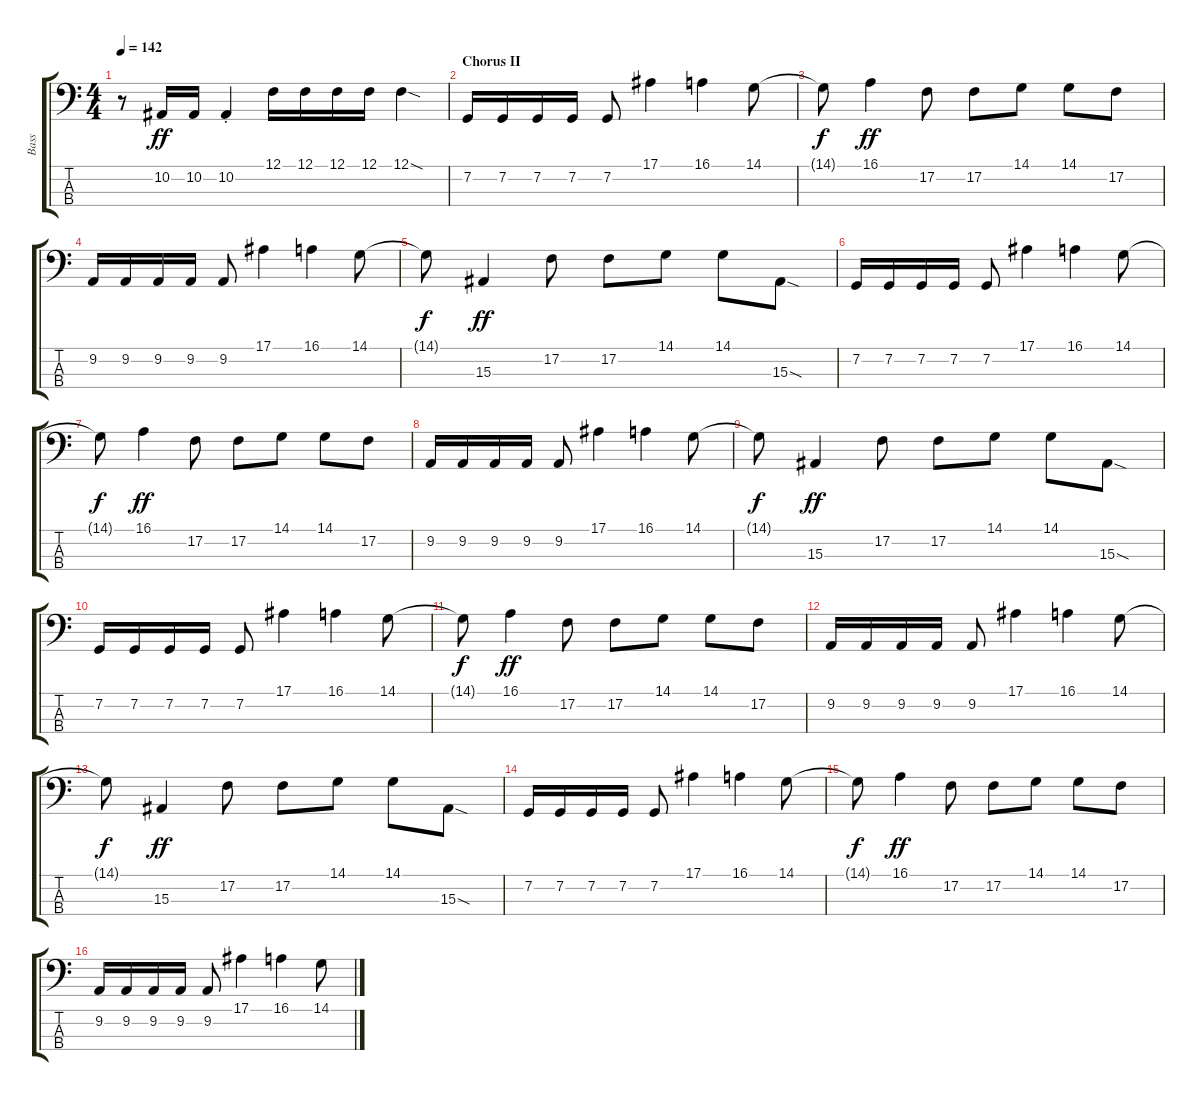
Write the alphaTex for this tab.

\track ("Bass" "Bass") {instrument electricbasspick}
\staff {score tabs}
\tuning (F1 C1 G0 D0) {hide}
\ts (4 4)
\tempo 142
\clef f4
\ks c
r.8{dy ff} 10.2.16 10.2.16 10.2{st}.4 12.1.16 12.1.16 12.1.16 12.1.16 12.1{sod}.4 |
\section ("" "Chorus II")
7.2.16 7.2.16 7.2.16 7.2.16 7.2.8 17.1.4 16.1.4 14.1.8 |
14.1{t}.8{dy f} 16.1.4{dy ff} 17.2.8 17.2.8 14.1.8 14.1.8 17.2.8 |
9.2.16 9.2.16 9.2.16 9.2.16 9.2.8 17.1.4 16.1.4 14.1.8 |
14.1{t}.8{dy f} 15.3.4{dy ff} 17.2.8 17.2.8 14.1.8 14.1.8 15.3{sod}.8 |
7.2.16 7.2.16 7.2.16 7.2.16 7.2.8 17.1.4 16.1.4 14.1.8 |
14.1{t}.8{dy f} 16.1.4{dy ff} 17.2.8 17.2.8 14.1.8 14.1.8 17.2.8 |
9.2.16 9.2.16 9.2.16 9.2.16 9.2.8 17.1.4 16.1.4 14.1.8 |
14.1{t}.8{dy f} 15.3.4{dy ff} 17.2.8 17.2.8 14.1.8 14.1.8 15.3{sod}.8 |
7.2.16 7.2.16 7.2.16 7.2.16 7.2.8 17.1.4 16.1.4 14.1.8 |
14.1{t}.8{dy f} 16.1.4{dy ff} 17.2.8 17.2.8 14.1.8 14.1.8 17.2.8 |
9.2.16 9.2.16 9.2.16 9.2.16 9.2.8 17.1.4 16.1.4 14.1.8 |
14.1{t}.8{dy f} 15.3.4{dy ff} 17.2.8 17.2.8 14.1.8 14.1.8 15.3{sod}.8 |
7.2.16 7.2.16 7.2.16 7.2.16 7.2.8 17.1.4 16.1.4 14.1.8 |
14.1{t}.8{dy f} 16.1.4{dy ff} 17.2.8 17.2.8 14.1.8 14.1.8 17.2.8 |
9.2.16 9.2.16 9.2.16 9.2.16 9.2.8 17.1.4 16.1.4 14.1.8
